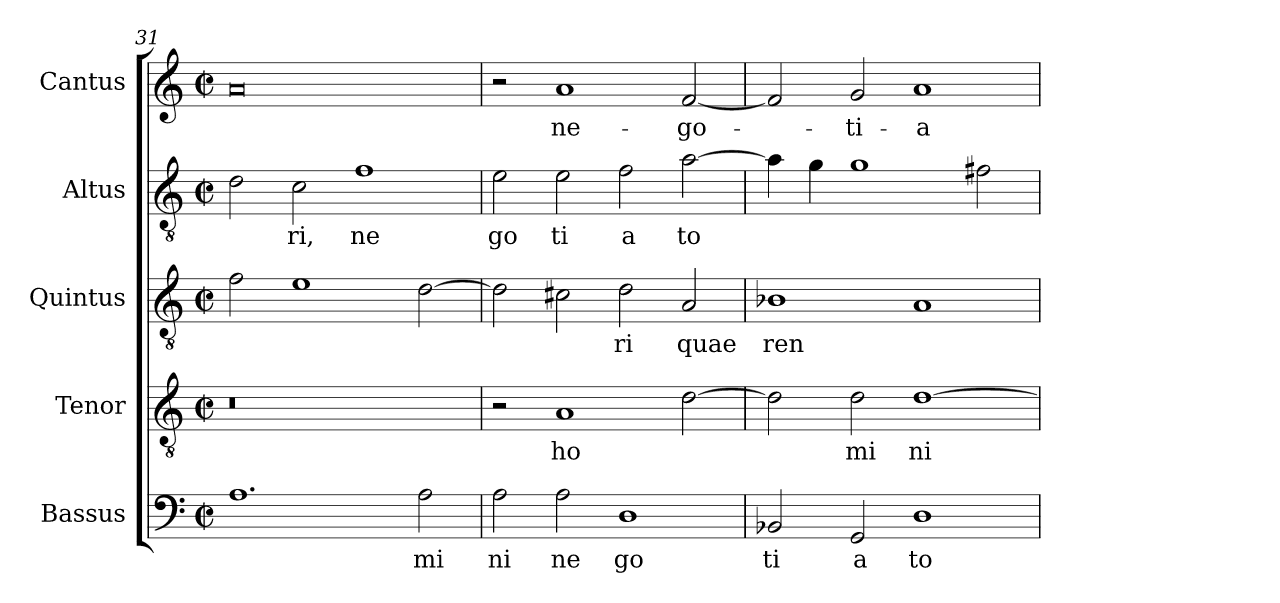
**kern	**text	**kern	**text	**kern	**text	**kern	**text	**kern	**text
*part5	*part5	*part4	*part4	*part3	*part3	*part2	*part2	*part1	*part1
*staff5	*staff5	*staff4	*staff4	*staff3	*staff3	*staff2	*staff2	*staff1	*staff1
*I"Bassus	*	*I"Tenor	*	*I"Quintus	*	*I"Altus	*	*I"Cantus	*
!!LO:LB:g=z
*clefF4	*	*clefGv2	*	*clefGv2	*	*clefGv2	*	*clefG2	*
*	*	*k[]	*	*	*	*	*	*	*
*	*	*C:	*	*	*	*	*	*	*
*M2/2	*	*M2/2	*	*M2/2	*	*M2/2	*	*M2/2	*
*met(c|)	*	*met(c|)	*	*met(c|)	*	*met(c|)	*	*met(c|)	*
=31	=31	=31	=31	=31	=31	=31	=31	=31	=31
1.A	.	0r	.	2f\	.	2d\	.	0a	.
!	!	!	!	!	!	!	!LO:LY:b:cj	!	!
.	.	.	.	1e	.	2c\	ri,	.	.
!	!	!	!	!	!	!	!LO:LY:b:cj	!	!
.	.	.	.	.	.	1f	ne	.	.
!	!LO:LY:b:cj	!	!	!	!	!	!	!	!
2A\	mi	.	.	[>2d\	.	.	.	.	.
=32	=32	=32	=32	=32	=32	=32	=32	=32	=32
!	!LO:LY:b:cj	!	!	!	!	!	!LO:LY:b:cj	!	!
2A\	ni	2r	.	2d\]	.	2e\	go	2r	.
!	!LO:LY:b:cj	!	!LO:LY:b:cj	!	!	!	!LO:LY:b:cj	!	!LO:LY:b:cj
2A\	ne	1A	ho	2c#\	.	2e\	ti	1a	ne-
!	!LO:LY:b:cj	!	!	!	!LO:LY:b:cj	!	!LO:LY:b:cj	!	!
1D	go	.	.	2d\	-ri	2f\	a	.	.
!	!	!	!	!	!LO:LY:b:cj	!	!LO:LY:b:cj	!	!LO:LY:b:cj
.	.	[>2d\	.	2A/	quae	[>2a\	to	[<2f/	-go-
=33	=33	=33	=33	=33	=33	=33	=33	=33	=33
!	!LO:LY:b:cj	!	!	!	!LO:LY:b:cj	!	!	!	!
2BB-X/	ti	2d\]	.	1B-X	ren	4a\]	.	2f/]	.
.	.	.	.	.	.	4g\	.	.	.
!	!LO:LY:b:cj	!	!LO:LY:b:cj	!	!	!	!	!	!LO:LY:b:cj
2GG/	a	2d\	mi	.	.	1g	.	2g/	-ti-
!	!LO:LY:b:cj	!	!LO:LY:b:cj	!	!	!	!	!	!LO:LY:b:cj
1D	to	[>1d	ni	1A	.	.	.	1a	-a-
.	.	.	.	.	.	2f#\	.	.	.
=	=	=	=	=	=	=	=	=	=
*-	*-	*-	*-	*-	*-	*-	*-	*-	*-
